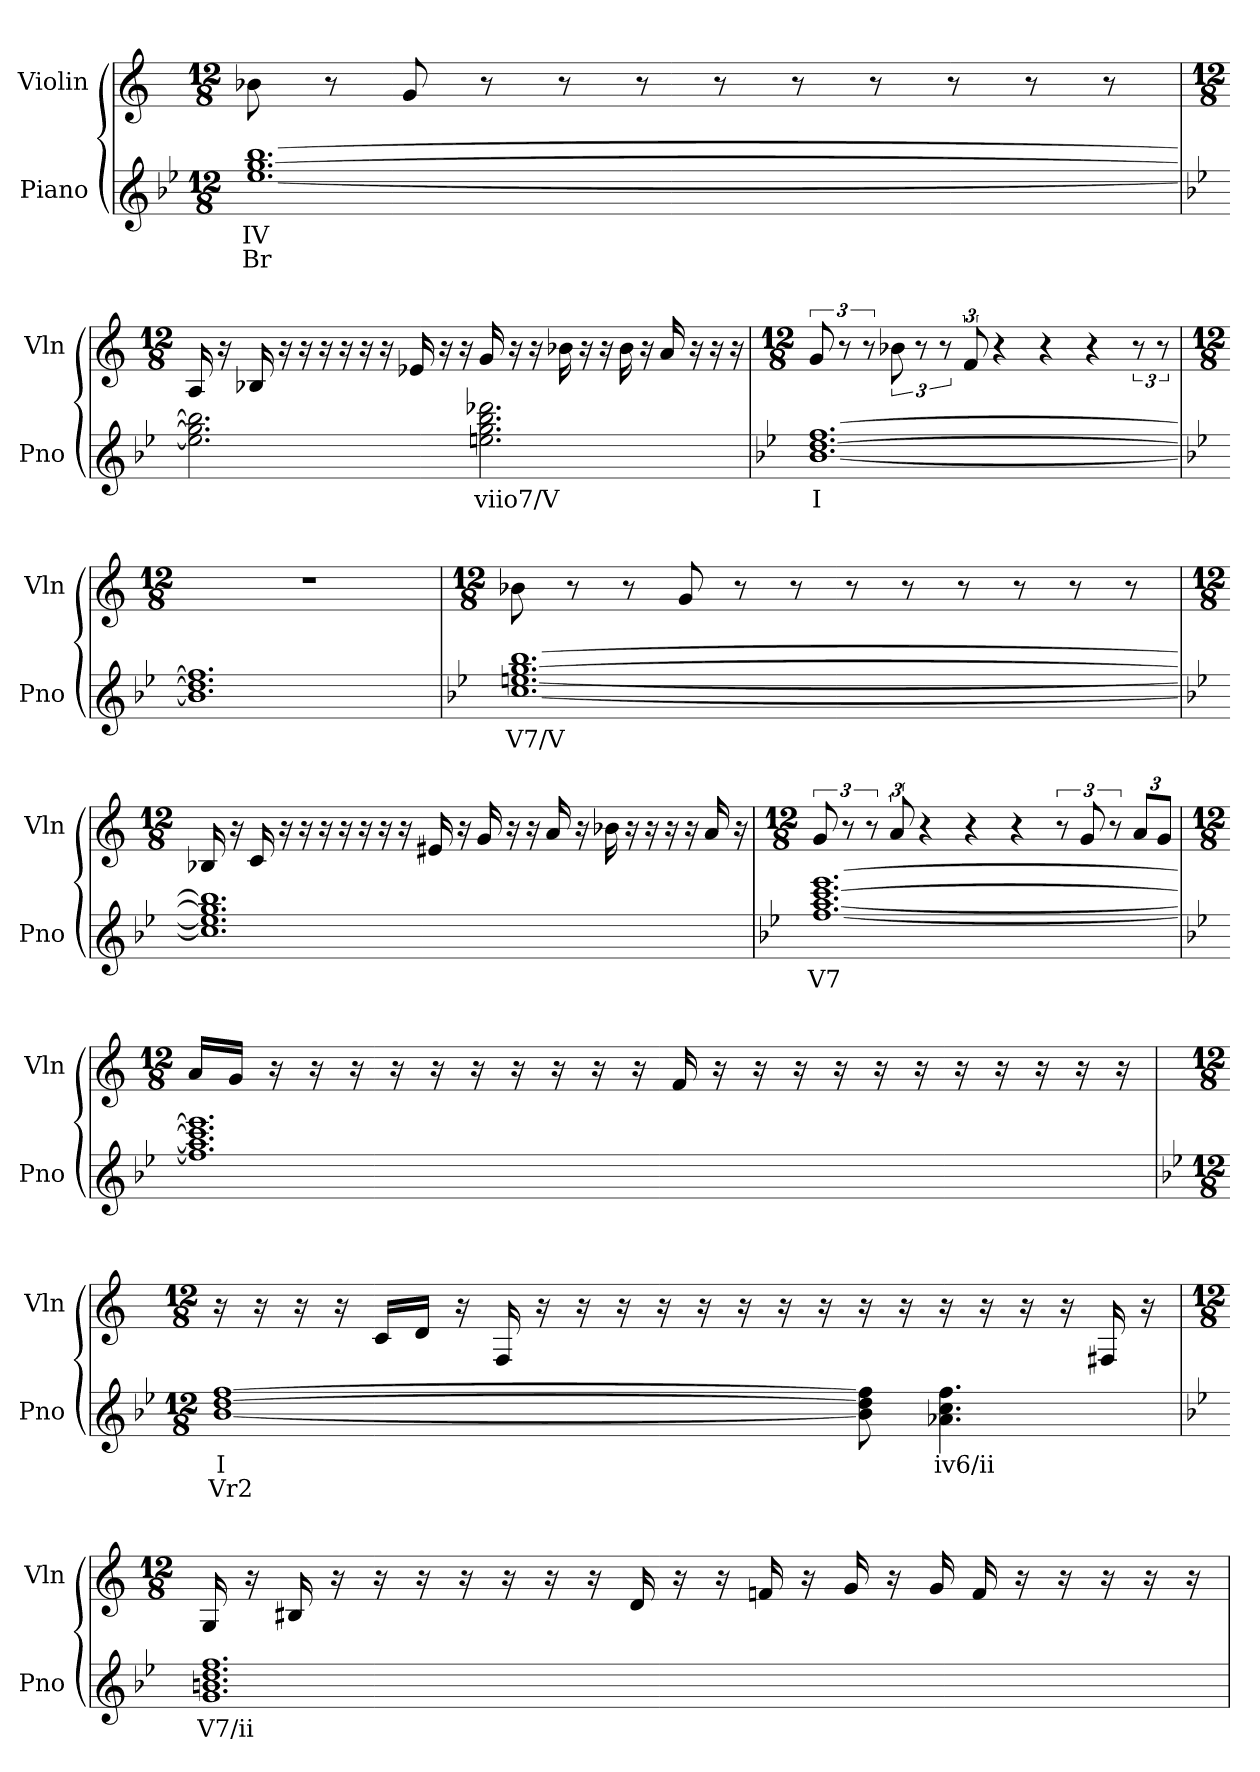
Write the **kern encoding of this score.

**kern	**text	**text	**kern
*part2	*part2	*part2	*part1
*staff2	*staff2	*staff2	*staff1
*I"Piano	*	*	*I"Violin
*I'Pno	*	*	*I'Vln
*k[b-e-]	*	*	*
*B-:	*	*	*
*M12/8	*	*	*M12/8
=	=	=	=
[1.ee- [1.gg [1.bb-	IV	Br	8b-X
.	.	.	8r
.	.	.	8g
.	.	.	8r
.	.	.	8r
.	.	.	8r
.	.	.	8r
.	.	.	8r
.	.	.	8r
.	.	.	8r
.	.	.	8r
.	.	.	8r
=	=	=	=
*k[b-e-]	*	*	*
*B-:	*	*	*
*	*	*	*M12/8
2.ee-] 2.gg] 2.bb-]	.	.	16A
.	.	.	16r
.	.	.	16B-X
.	.	.	16r
.	.	.	16r
.	.	.	16r
.	.	.	16r
.	.	.	16r
.	.	.	16r
.	.	.	16e-X
.	.	.	16r
.	.	.	16r
2.een 2.gg 2.bb- 2.ddd-X	viio7/V	.	16g
.	.	.	16r
.	.	.	16r
.	.	.	16b-X
.	.	.	16r
.	.	.	16r
.	.	.	16b-
.	.	.	16r
.	.	.	16a
.	.	.	16r
.	.	.	16r
.	.	.	16r
=	=	=	=
*k[b-e-]	*	*	*
*B-:	*	*	*
*	*	*	*M12/8
[1.b- [1.dd [1.ff	I	.	12g
.	.	.	12r
.	.	.	12r
.	.	.	12b-X
.	.	.	12r
.	.	.	12r
.	.	.	12f
.	.	.	4r
.	.	.	4r
.	.	.	4r
.	.	.	12r
.	.	.	12r
=	=	=	=
*k[b-e-]	*	*	*
*B-:	*	*	*
*	*	*	*M12/8
1.b-] 1.dd] 1.ff]	.	.	1.r
=	=	=	=
*k[b-e-]	*	*	*
*B-:	*	*	*
*	*	*	*M12/8
[1.cc [1.een [1.gg [1.bb-	V7/V	.	8b-X
.	.	.	8r
.	.	.	8r
.	.	.	8g
.	.	.	8r
.	.	.	8r
.	.	.	8r
.	.	.	8r
.	.	.	8r
.	.	.	8r
.	.	.	8r
.	.	.	8r
=	=	=	=
*k[b-e-]	*	*	*
*B-:	*	*	*
*	*	*	*M12/8
1.cc] 1.een] 1.gg] 1.bb-]	.	.	16B-X
.	.	.	16r
.	.	.	16c
.	.	.	16r
.	.	.	16r
.	.	.	16r
.	.	.	16r
.	.	.	16r
.	.	.	16r
.	.	.	16r
.	.	.	16e#X
.	.	.	16r
.	.	.	16g
.	.	.	16r
.	.	.	16r
.	.	.	16a
.	.	.	16r
.	.	.	16b-X
.	.	.	16r
.	.	.	16r
.	.	.	16r
.	.	.	16r
.	.	.	16a
.	.	.	16r
=	=	=	=
*k[b-e-]	*	*	*
*B-:	*	*	*
*	*	*	*M12/8
[1.ff [1.aa [1.ccc [1.eee-	V7	.	12g
.	.	.	12r
.	.	.	12r
.	.	.	12a
.	.	.	4r
.	.	.	4r
.	.	.	4r
.	.	.	12r
.	.	.	12g
.	.	.	12r
.	.	.	12aL
.	.	.	12gJ
=	=	=	=
*k[b-e-]	*	*	*
*B-:	*	*	*
*	*	*	*M12/8
1.ff] 1.aa] 1.ccc] 1.eee-]	.	.	16aLL
.	.	.	16gJJ
.	.	.	16r
.	.	.	16r
.	.	.	16r
.	.	.	16r
.	.	.	16r
.	.	.	16r
.	.	.	16r
.	.	.	16r
.	.	.	16r
.	.	.	16r
.	.	.	16f
.	.	.	16r
.	.	.	16r
.	.	.	16r
.	.	.	16r
.	.	.	16r
.	.	.	16r
.	.	.	16r
.	.	.	16r
.	.	.	16r
.	.	.	16r
.	.	.	16r
=	=	=	=
*k[b-e-]	*	*	*
*B-:	*	*	*
*M12/8	*	*	*M12/8
[1b- [1dd [1ff	I	Vr2	16r
.	.	.	16r
.	.	.	16r
.	.	.	16r
.	.	.	16cLL
.	.	.	16dJJ
.	.	.	16r
.	.	.	16F
.	.	.	16r
.	.	.	16r
.	.	.	16r
.	.	.	16r
.	.	.	16r
.	.	.	16r
.	.	.	16r
.	.	.	16r
8b-] 8dd] 8ff]	.	.	16r
.	.	.	16r
4.a-X 4.cc 4.ff	iv6/ii	.	16r
.	.	.	16r
.	.	.	16r
.	.	.	16r
.	.	.	16F#X
.	.	.	16r
=	=	=	=
*k[b-e-]	*	*	*
*B-:	*	*	*
*	*	*	*M12/8
1.g 1.bn 1.dd 1.ff	V7/ii	.	16G
.	.	.	16r
.	.	.	16B#X
.	.	.	16r
.	.	.	16r
.	.	.	16r
.	.	.	16r
.	.	.	16r
.	.	.	16r
.	.	.	16r
.	.	.	16d
.	.	.	16r
.	.	.	16r
.	.	.	16fn
.	.	.	16r
.	.	.	16g
.	.	.	16r
.	.	.	16g
.	.	.	16f
.	.	.	16r
.	.	.	16r
.	.	.	16r
.	.	.	16r
.	.	.	16r
=	=	=	=
*-	*-	*-	*-
